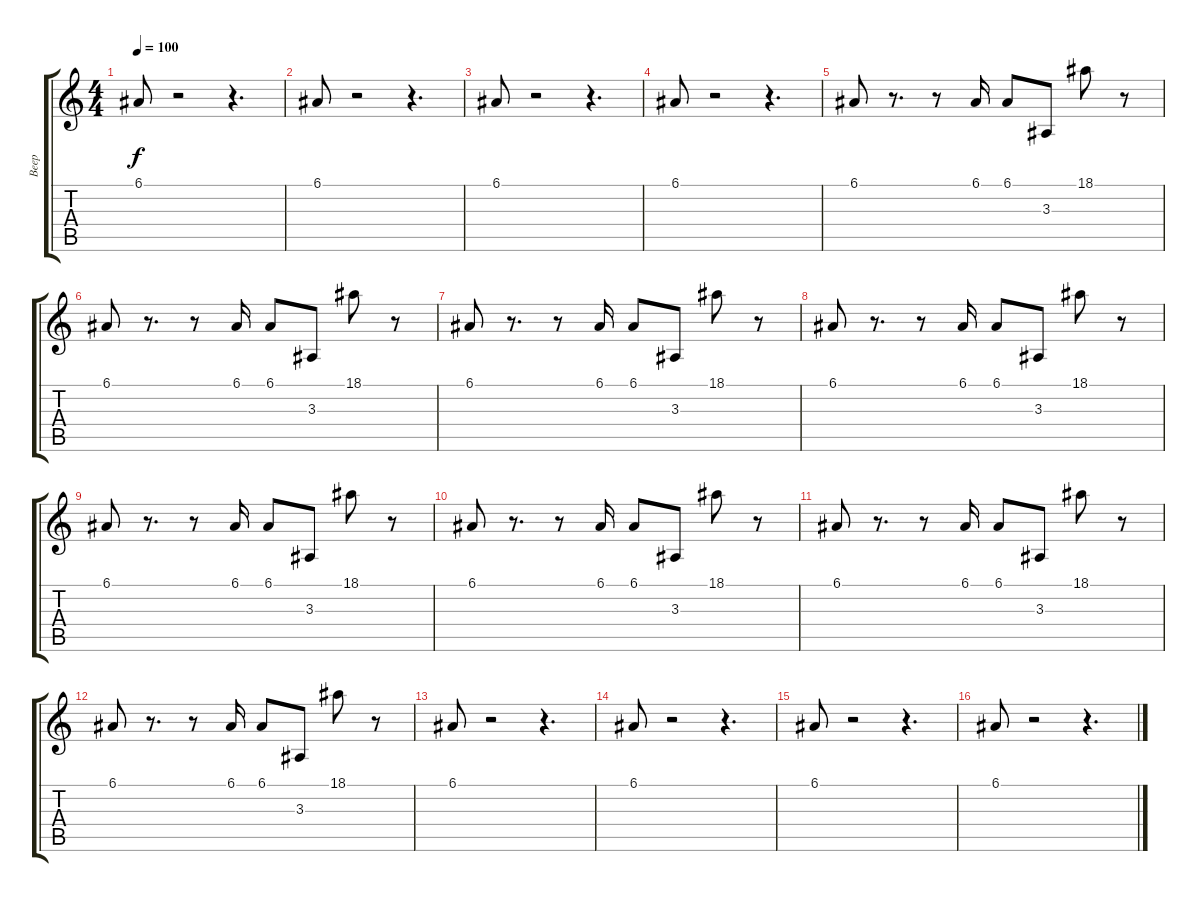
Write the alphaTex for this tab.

\track ("Beep" "Beep") {instrument ocarina}
\staff {score tabs}
\tuning (E4 B3 G3 D3 A2 E2) {hide}
\ts (4 4)
\tempo 100
\clef g2
\ks c
6.1.8{dy f} r.2 r.4{d} |
6.1.8 r.2 r.4{d} |
6.1.8 r.2 r.4{d} |
6.1.8 r.2 r.4{d} |
6.1.8 r.8{d} r.8 6.1.16 6.1.8 3.3.8 18.1.8 r.8 |
6.1.8 r.8{d} r.8 6.1.16 6.1.8 3.3.8 18.1.8 r.8 |
6.1.8 r.8{d} r.8 6.1.16 6.1.8 3.3.8 18.1.8 r.8 |
6.1.8 r.8{d} r.8 6.1.16 6.1.8 3.3.8 18.1.8 r.8 |
6.1.8 r.8{d} r.8 6.1.16 6.1.8 3.3.8 18.1.8 r.8 |
6.1.8 r.8{d} r.8 6.1.16 6.1.8 3.3.8 18.1.8 r.8 |
6.1.8 r.8{d} r.8 6.1.16 6.1.8 3.3.8 18.1.8 r.8 |
6.1.8 r.8{d} r.8 6.1.16 6.1.8 3.3.8 18.1.8 r.8 |
6.1.8 r.2 r.4{d} |
6.1.8 r.2 r.4{d} |
6.1.8 r.2 r.4{d} |
6.1.8 r.2 r.4{d}
